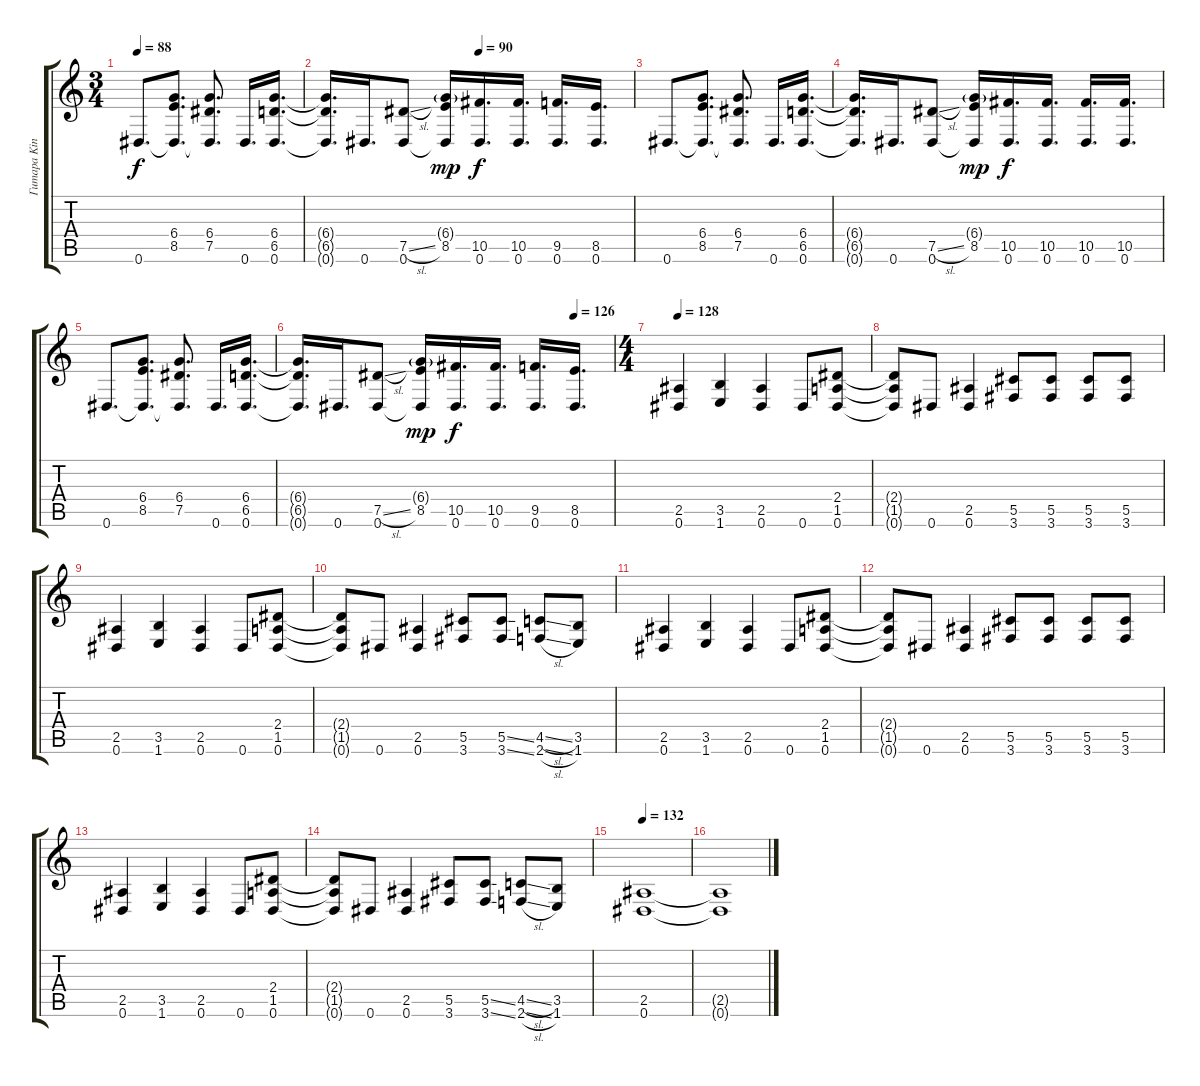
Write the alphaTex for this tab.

\track ("Гитара King" "Гитара Kin") {instrument distortionguitar}
\staff {score tabs}
\tuning (Eb4 Bb3 Gb3 Db3 Ab2 Eb2) {hide}
\ts (3 4)
\tempo 88
\clef g2
\ks c
0.6.8{d dy f} (6.4 8.5 0.6{t}).8{d} (6.4 7.5 0.6{t}).8{d} 0.6.16{d} (6.4 6.5 0.6).16{d} |
\tempo (90 0.5)
(6.4{t} 6.5{t} 0.6{t}).16{d} 0.6.16{d} (7.5{sl} 0.6).8 (6.4{g} 8.5 0.6{t}).16{dy mp} (10.5 0.6).16{d dy f} (10.5 0.6).16{d} (9.5 0.6).16{d} (8.5 0.6).16{d} |
0.6.8{d} (6.4 8.5 0.6{t}).8{d} (6.4 7.5 0.6{t}).8{d} 0.6.16{d} (6.4 6.5 0.6).16{d} |
(6.4{t} 6.5{t} 0.6{t}).16{d} 0.6.16{d} (7.5{sl} 0.6).8 (6.4{g} 8.5 0.6{t}).16{dy mp} (10.5 0.6).16{d dy f} (10.5 0.6).16{d} (10.5 0.6).16{d} (10.5 0.6).16{d} |
0.6.8{d} (6.4 8.5 0.6{t}).8{d} (6.4 7.5 0.6{t}).8{d} 0.6.16{d} (6.4 6.5 0.6).16{d} |
\tempo (126 0.875)
(6.4{t} 6.5{t} 0.6{t}).16{d} 0.6.16{d} (7.5{sl} 0.6).8 (6.4{g} 8.5 0.6{t}).16{dy mp} (10.5 0.6).16{d dy f} (10.5 0.6).16{d} (9.5 0.6).16{d} (8.5 0.6).16{d} |
\ts (4 4)
\tempo 128
(2.5 0.6).4{instrument distortionguitar} (3.5 1.6).4 (2.5 0.6).4 0.6.8 (2.4 1.5 0.6).8 |
(2.4{t} 1.5{t} 0.6{t}).8 0.6.8 (2.5 0.6).4 (5.5 3.6).8 (5.5 3.6).8 (5.5 3.6).8 (5.5 3.6).8 |
(2.5 0.6).4 (3.5 1.6).4 (2.5 0.6).4 0.6.8 (2.4 1.5 0.6).8 |
(2.4{t} 1.5{t} 0.6{t}).8 0.6.8 (2.5 0.6).4 (5.5 3.6).8 (5.5{ss} 3.6{ss}).8 (4.5{sl} 2.6{sl}).8 (3.5 1.6).8 |
(2.5 0.6).4 (3.5 1.6).4 (2.5 0.6).4 0.6.8 (2.4 1.5 0.6).8 |
(2.4{t} 1.5{t} 0.6{t}).8 0.6.8 (2.5 0.6).4 (5.5 3.6).8 (5.5 3.6).8 (5.5 3.6).8 (5.5 3.6).8 |
(2.5 0.6).4 (3.5 1.6).4 (2.5 0.6).4 0.6.8 (2.4 1.5 0.6).8 |
(2.4{t} 1.5{t} 0.6{t}).8 0.6.8 (2.5 0.6).4 (5.5 3.6).8 (5.5{ss} 3.6{ss}).8 (4.5{sl} 2.6{sl}).8 (3.5 1.6).8 |
\tempo 132
(2.5 0.6).1{volume 10} |
(2.5{t} 0.6{t}).1
